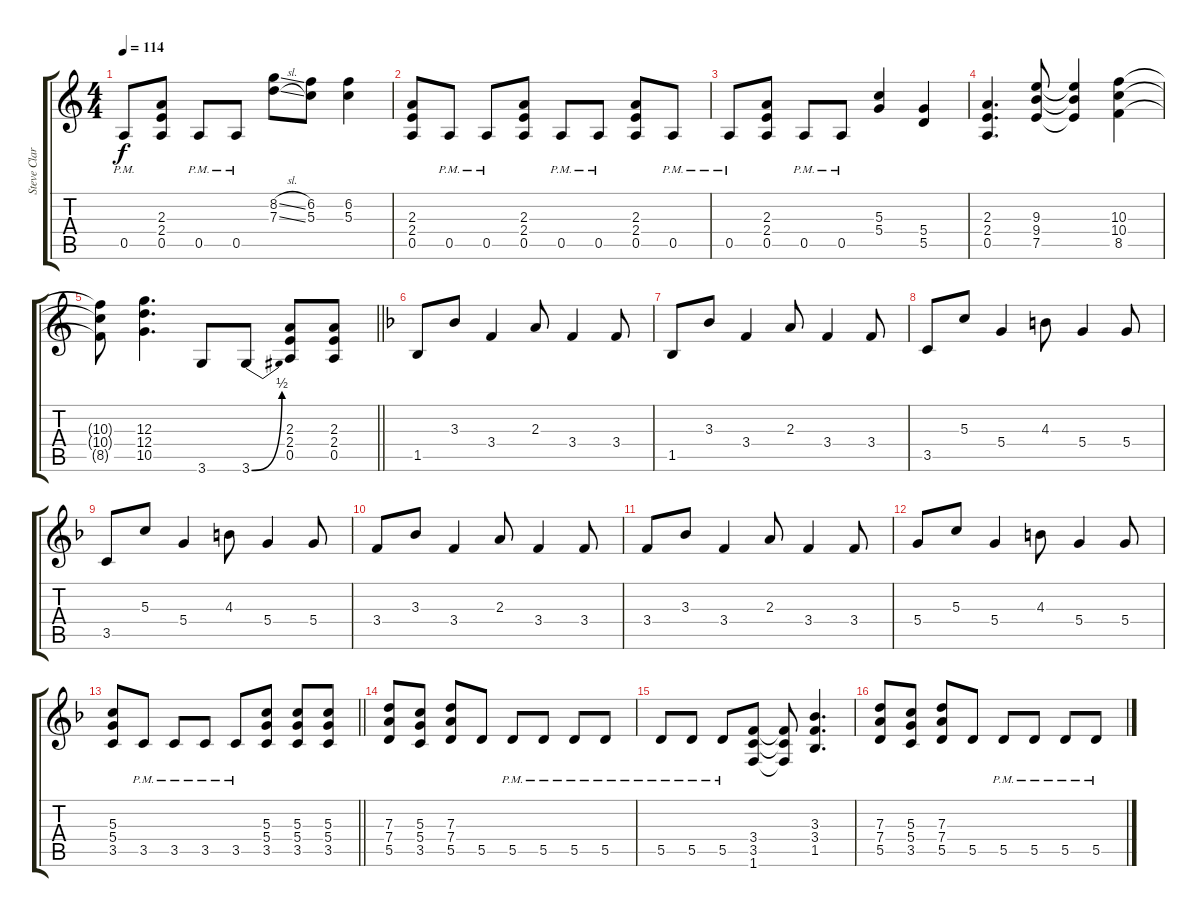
\track ("Steve Clark" "Steve Clar") {instrument acousticguitarsteel}
\staff {score tabs}
\tuning (E4 B3 G3 D3 A2 E2) {hide}
\ts (4 4)
\tempo 114
\clef g2
\ks aminor
0.5{pm}.8{dy f} (2.3 2.4 0.5).8 0.5{pm}.8 0.5{pm}.8 (8.2{sl} 7.3{sl}).8 (6.2 5.3).8 (6.2 5.3).4 |
(2.3 2.4 0.5).8 0.5{pm}.8 0.5{pm}.8 (2.3 2.4 0.5).8 0.5{pm}.8 0.5{pm}.8 (2.3 2.4 0.5).8 0.5{pm}.8 |
0.5{pm}.8 (2.3 2.4 0.5).8 0.5{pm}.8 0.5{pm}.8 (5.3 5.4).4 (5.4 5.5).4 |
(2.3 2.4 0.5).4{d} (9.3 9.4 7.5).8 (9.3{t} 9.4{t} 7.5{t}).4 (10.3 10.4 8.5).4 |
\barLineRight lightlight
(10.3{t} 10.4{t} 8.5{t}).8 (12.3 12.4 10.5).4{d} 3.6.8 3.6{be (bend 0 0 60 2)}.8 (2.3 2.4 0.5).8 (2.3 2.4 0.5).8 |
\ks dminor
1.5.8 3.3.8 3.4.4 2.3.8 3.4.4 3.4.8 |
1.5.8 3.3.8 3.4.4 2.3.8 3.4.4 3.4.8 |
3.5.8 5.3.8 5.4.4 4.3.8 5.4.4 5.4.8 |
3.5.8 5.3.8 5.4.4 4.3.8 5.4.4 5.4.8 |
3.4.8 3.3.8 3.4.4 2.3.8 3.4.4 3.4.8 |
3.4.8 3.3.8 3.4.4 2.3.8 3.4.4 3.4.8 |
5.4.8 5.3.8 5.4.4 4.3.8 5.4.4 5.4.8 |
\barLineRight lightlight
(5.3 5.4 3.5).8 3.5{pm}.8 3.5{pm}.8 3.5{pm}.8 3.5{pm}.8 (5.3 5.4 3.5).8 (5.3 5.4 3.5).8 (5.3 5.4 3.5).8 |
(7.3 7.4 5.5).8 (5.3 5.4 3.5).8 (7.3 7.4 5.5).8 5.5.8 5.5{pm}.8 5.5{pm}.8 5.5{pm}.8 5.5{pm}.8 |
5.5{pm}.8 5.5{pm}.8 5.5{pm}.8 (3.4 3.5 1.6).8 (3.4{t} 3.5{t} 1.6{t}).8 (3.3 3.4 1.5).4{d} |
(7.3 7.4 5.5).8 (5.3 5.4 3.5).8 (7.3 7.4 5.5).8 5.5.8 5.5{pm}.8 5.5{pm}.8 5.5{pm}.8 5.5{pm}.8
